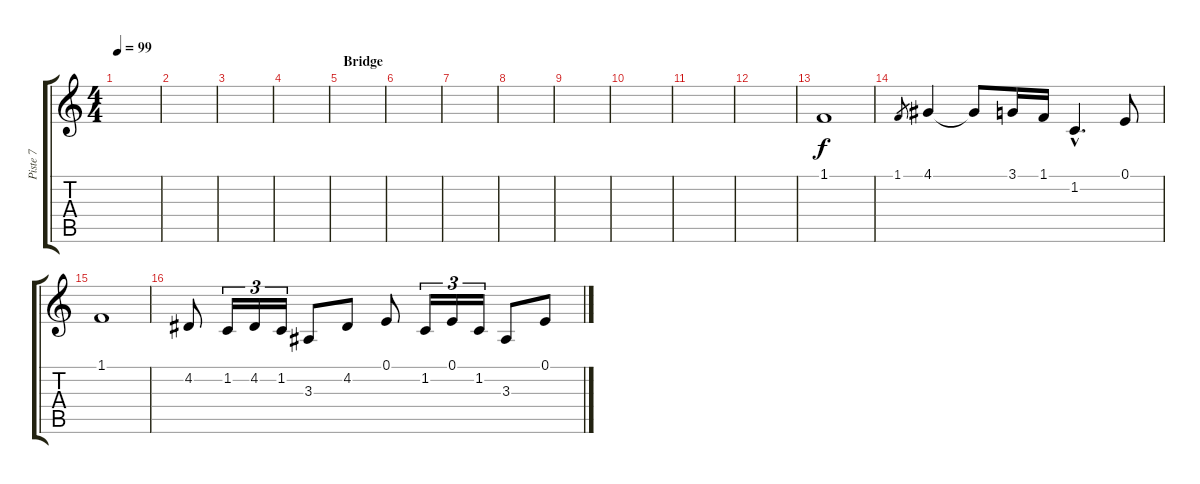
\track ("Piste 7" "Piste 7") {instrument harmonica}
\staff {score tabs}
\tuning (E4 B3 G3 D3 A2 E2) {hide}
\ts (4 4)
\tempo 99
\clef g2
\ks c
|
|
|
|
\section ("" "Bridge")
|
|
|
|
|
|
|
|
1.1.1 |
1.1.8{gr} 4.1.4 4.1{t}.8 3.1.16 1.1.16 1.2{hac}.4{d} 0.1.8 |
1.1.1 |
4.2.8 1.2.16{tu (3 2)} 4.2.16{tu (3 2)} 1.2.16{tu (3 2)} 3.3.8 4.2.8 0.1.8 1.2.16{tu (3 2)} 0.1.16{tu (3 2)} 1.2.16{tu (3 2)} 3.3.8 0.1.8
